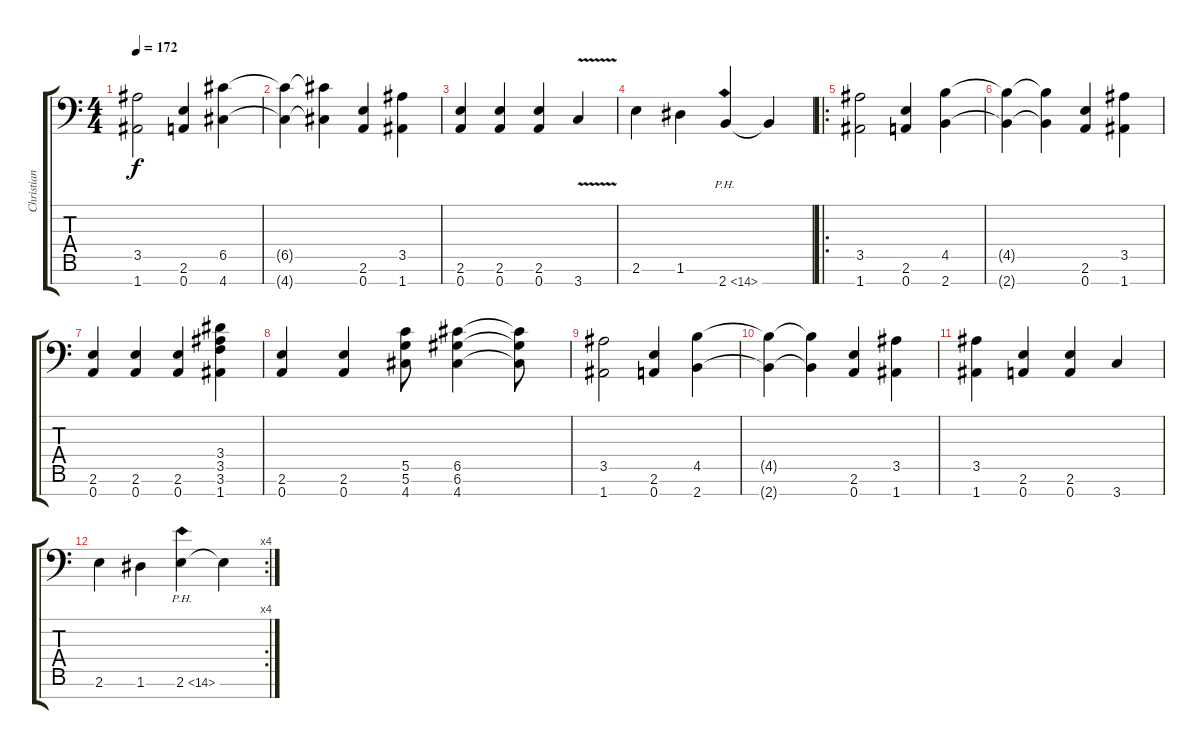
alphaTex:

\track ("Christian Muenzner" "Christian ") {instrument distortionguitar}
\staff {score tabs}
\tuning (D4 A3 F3 C3 G2 D2 A1) {hide}
\ts (4 4)
\tempo 172
\clef f4
\ks c
(3.5 1.7).2{dy f} (2.6 0.7).4 (6.5 4.7).4 |
(6.5{t} 4.7{t}).4 (6.5{t} 4.7{t}).4 (2.6 0.7).4 (3.5 1.7).4 |
(2.6 0.7).4 (2.6 0.7).4 (2.6 0.7).4 3.7{v}.4 |
2.6.4 1.6.4 2.7{ph 12}.4 2.7{t}.4 |
\ro
(3.5 1.7).2 (2.6 0.7).4 (4.5 2.7).4 |
(4.5{t} 2.7{t}).4 (4.5{t} 2.7{t}).4 (2.6 0.7).4 (3.5 1.7).4 |
(2.6 0.7).4 (2.6 0.7).4 (2.6 0.7).4 (3.4 3.5 3.6 1.7).4 |
(2.6 0.7).4 (2.6 0.7).4 (5.5 5.6 4.7).8 (6.5 6.6 4.7).4 (6.5{t} 6.6{t} 4.7{t}).8 |
(3.5 1.7).2 (2.6 0.7).4 (4.5 2.7).4 |
(4.5{t} 2.7{t}).4 (4.5{t} 2.7{t}).4 (2.6 0.7).4 (3.5 1.7).4 |
(3.5 1.7).4 (2.6 0.7).4 (2.6 0.7).4 3.7.4 |
\rc 4
2.6.4 1.6.4 2.6{ph 12}.4 2.6{t}.4
